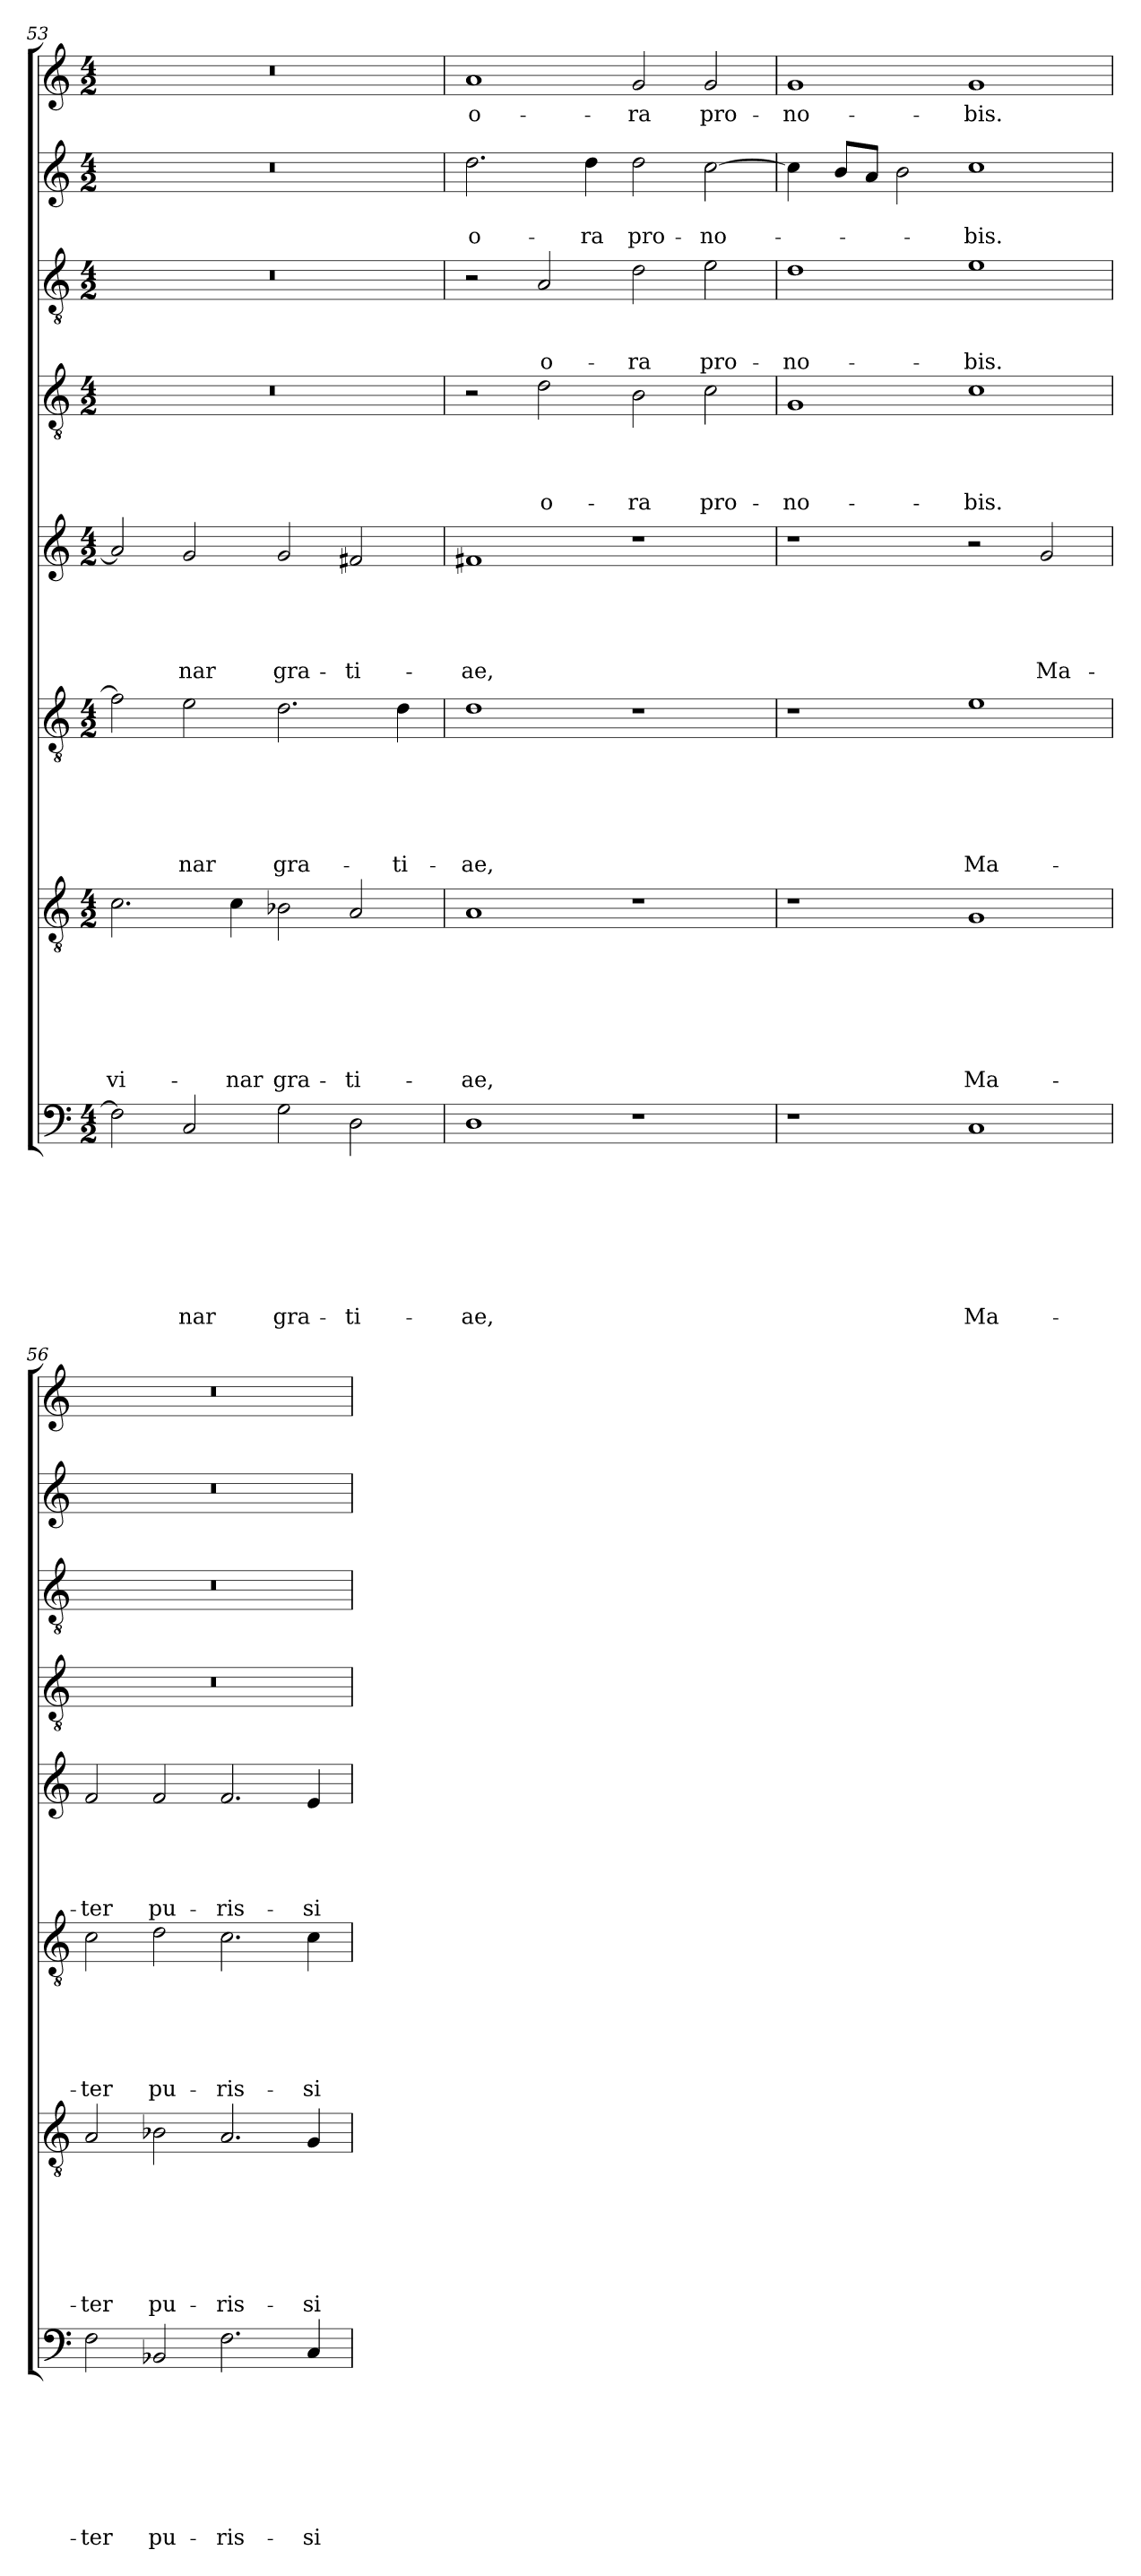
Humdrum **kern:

**kern	**text	**text	**text	**text	**text	**text	**text	**text	**kern	**text	**text	**text	**text	**text	**text	**text	**kern	**text	**text	**text	**text	**text	**text	**kern	**text	**text	**text	**text	**text	**kern	**text	**text	**text	**text	**kern	**text	**text	**text	**kern	**text	**text	**kern	**text
*part8	*part8	*part8	*part8	*part8	*part8	*part8	*part8	*part8	*part7	*part7	*part7	*part7	*part7	*part7	*part7	*part7	*part6	*part6	*part6	*part6	*part6	*part6	*part6	*part5	*part5	*part5	*part5	*part5	*part5	*part4	*part4	*part4	*part4	*part4	*part3	*part3	*part3	*part3	*part2	*part2	*part2	*part1	*part1
*staff8	*staff8	*staff8	*staff8	*staff8	*staff8	*staff8	*staff8	*staff8	*staff7	*staff7	*staff7	*staff7	*staff7	*staff7	*staff7	*staff7	*staff6	*staff6	*staff6	*staff6	*staff6	*staff6	*staff6	*staff5	*staff5	*staff5	*staff5	*staff5	*staff5	*staff4	*staff4	*staff4	*staff4	*staff4	*staff3	*staff3	*staff3	*staff3	*staff2	*staff2	*staff2	*staff1	*staff1
*clefF4	*	*	*	*	*	*	*	*	*clefGv2	*	*	*	*	*	*	*	*clefGv2	*	*	*	*	*	*	*clefG2	*	*	*	*	*	*clefGv2	*	*	*	*	*clefGv2	*	*	*	*clefG2	*	*	*clefG2	*
*k[]	*	*	*	*	*	*	*	*	*k[]	*	*	*	*	*	*	*	*k[]	*	*	*	*	*	*	*k[]	*	*	*	*	*	*k[]	*	*	*	*	*k[]	*	*	*	*k[]	*	*	*k[]	*
*C:	*	*	*	*	*	*	*	*	*C:	*	*	*	*	*	*	*	*C:	*	*	*	*	*	*	*C:	*	*	*	*	*	*C:	*	*	*	*	*C:	*	*	*	*C:	*	*	*C:	*
*M4/2	*	*	*	*	*	*	*	*	*M4/2	*	*	*	*	*	*	*	*M4/2	*	*	*	*	*	*	*M4/2	*	*	*	*	*	*M4/2	*	*	*	*	*M4/2	*	*	*	*M4/2	*	*	*M4/2	*
=53	=53	=53	=53	=53	=53	=53	=53	=53	=53	=53	=53	=53	=53	=53	=53	=53	=53	=53	=53	=53	=53	=53	=53	=53	=53	=53	=53	=53	=53	=53	=53	=53	=53	=53	=53	=53	=53	=53	=53	=53	=53	=53	=53
2F\]	.	.	.	.	.	.	.	.	2.c\	.	.	.	.	.	.	-vi-	2f\]	.	.	.	.	.	.	2a/]	.	.	.	.	.	0r	.	.	.	.	0r	.	.	.	0r	.	.	0r	.
2C/	.	.	.	.	.	.	.	-nar	.	.	.	.	.	.	.	.	2e\	.	.	.	.	.	-nar	2g/	.	.	.	.	-nar	.	.	.	.	.	.	.	.	.	.	.	.	.	.
.	.	.	.	.	.	.	.	.	4c\	.	.	.	.	.	.	-nar	.	.	.	.	.	.	.	.	.	.	.	.	.	.	.	.	.	.	.	.	.	.	.	.	.	.	.
2G\	.	.	.	.	.	.	.	gra-	2B-X\	.	.	.	.	.	.	gra-	2.d\	.	.	.	.	.	gra-	2g/	.	.	.	.	gra-	.	.	.	.	.	.	.	.	.	.	.	.	.	.
2D\	.	.	.	.	.	.	.	-ti-	2A/	.	.	.	.	.	.	-ti-	.	.	.	.	.	.	.	2f#X/	.	.	.	.	-ti-	.	.	.	.	.	.	.	.	.	.	.	.	.	.
.	.	.	.	.	.	.	.	.	.	.	.	.	.	.	.	.	4d\	.	.	.	.	.	-ti-	.	.	.	.	.	.	.	.	.	.	.	.	.	.	.	.	.	.	.	.
=54	=54	=54	=54	=54	=54	=54	=54	=54	=54	=54	=54	=54	=54	=54	=54	=54	=54	=54	=54	=54	=54	=54	=54	=54	=54	=54	=54	=54	=54	=54	=54	=54	=54	=54	=54	=54	=54	=54	=54	=54	=54	=54	=54
1D	.	.	.	.	.	.	.	-ae,	1A	.	.	.	.	.	.	-ae,	1d	.	.	.	.	.	-ae,	1f#X	.	.	.	.	-ae,	2r	.	.	.	.	2r	.	.	.	2.dd\	.	o-	1a	o-
.	.	.	.	.	.	.	.	.	.	.	.	.	.	.	.	.	.	.	.	.	.	.	.	.	.	.	.	.	.	2d\	.	.	.	o-	2A/	.	.	o-	.	.	.	.	.
.	.	.	.	.	.	.	.	.	.	.	.	.	.	.	.	.	.	.	.	.	.	.	.	.	.	.	.	.	.	.	.	.	.	.	.	.	.	.	4dd\	.	-ra	.	.
1r	.	.	.	.	.	.	.	.	1r	.	.	.	.	.	.	.	1r	.	.	.	.	.	.	1r	.	.	.	.	.	2B\	.	.	.	-ra	2d\	.	.	-ra	2dd\	.	pro-	2g/	-ra
.	.	.	.	.	.	.	.	.	.	.	.	.	.	.	.	.	.	.	.	.	.	.	.	.	.	.	.	.	.	2c\	.	.	.	pro-	2e\	.	.	pro-	[2cc\	.	-no-	2g/	pro-
!!LO:LB:g=z
=55	=55	=55	=55	=55	=55	=55	=55	=55	=55	=55	=55	=55	=55	=55	=55	=55	=55	=55	=55	=55	=55	=55	=55	=55	=55	=55	=55	=55	=55	=55	=55	=55	=55	=55	=55	=55	=55	=55	=55	=55	=55	=55	=55
1r	.	.	.	.	.	.	.	.	1r	.	.	.	.	.	.	.	1r	.	.	.	.	.	.	1r	.	.	.	.	.	1G	.	.	.	-no-	1d	.	.	-no-	4cc\]	.	.	1g	-no-
.	.	.	.	.	.	.	.	.	.	.	.	.	.	.	.	.	.	.	.	.	.	.	.	.	.	.	.	.	.	.	.	.	.	.	.	.	.	.	8b/L	.	.	.	.
.	.	.	.	.	.	.	.	.	.	.	.	.	.	.	.	.	.	.	.	.	.	.	.	.	.	.	.	.	.	.	.	.	.	.	.	.	.	.	8a/J	.	.	.	.
.	.	.	.	.	.	.	.	.	.	.	.	.	.	.	.	.	.	.	.	.	.	.	.	.	.	.	.	.	.	.	.	.	.	.	.	.	.	.	2b\	.	.	.	.
1C	.	.	.	.	.	.	.	Ma-	1G	.	.	.	.	.	.	Ma-	1e	.	.	.	.	.	Ma-	2r	.	.	.	.	.	1c	.	.	.	-bis.	1e	.	.	-bis.	1cc	.	-bis.	1g	-bis.
.	.	.	.	.	.	.	.	.	.	.	.	.	.	.	.	.	.	.	.	.	.	.	.	2g/	.	.	.	.	Ma-	.	.	.	.	.	.	.	.	.	.	.	.	.	.
=56	=56	=56	=56	=56	=56	=56	=56	=56	=56	=56	=56	=56	=56	=56	=56	=56	=56	=56	=56	=56	=56	=56	=56	=56	=56	=56	=56	=56	=56	=56	=56	=56	=56	=56	=56	=56	=56	=56	=56	=56	=56	=56	=56
2F\	.	.	.	.	.	.	.	-ter	2A/	.	.	.	.	.	.	-ter	2c\	.	.	.	.	.	-ter	2f/	.	.	.	.	-ter	0r	.	.	.	.	0r	.	.	.	0r	.	.	0r	.
2BB-X/	.	.	.	.	.	.	.	pu-	2B-X\	.	.	.	.	.	.	pu-	2d\	.	.	.	.	.	pu-	2f/	.	.	.	.	pu-	.	.	.	.	.	.	.	.	.	.	.	.	.	.
2.F\	.	.	.	.	.	.	.	-ris-	2.A/	.	.	.	.	.	.	-ris-	2.c\	.	.	.	.	.	-ris-	2.f/	.	.	.	.	-ris-	.	.	.	.	.	.	.	.	.	.	.	.	.	.
4C/	.	.	.	.	.	.	.	-si-	4G/	.	.	.	.	.	.	-si-	4c\	.	.	.	.	.	-si-	4e/	.	.	.	.	-si-	.	.	.	.	.	.	.	.	.	.	.	.	.	.
=	=	=	=	=	=	=	=	=	=	=	=	=	=	=	=	=	=	=	=	=	=	=	=	=	=	=	=	=	=	=	=	=	=	=	=	=	=	=	=	=	=	=	=
*-	*-	*-	*-	*-	*-	*-	*-	*-	*-	*-	*-	*-	*-	*-	*-	*-	*-	*-	*-	*-	*-	*-	*-	*-	*-	*-	*-	*-	*-	*-	*-	*-	*-	*-	*-	*-	*-	*-	*-	*-	*-	*-	*-
